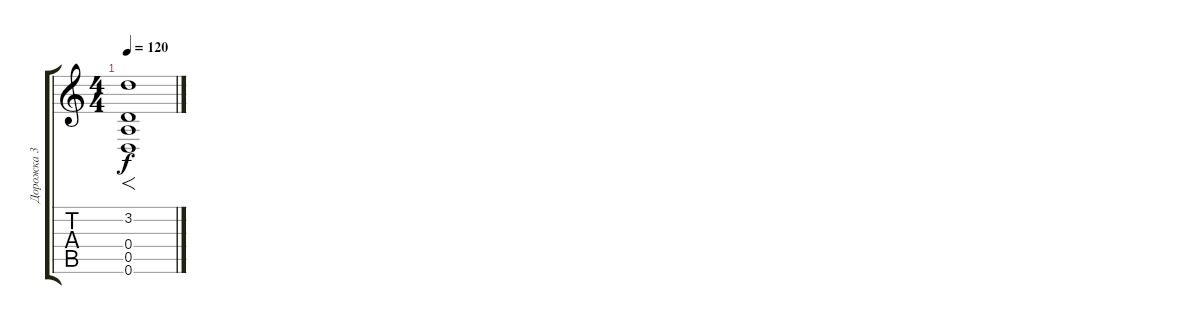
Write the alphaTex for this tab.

\track ("Дорожка 3" "Дорожка 3") {instrument distortionguitar}
\staff {score tabs}
\tuning (E4 B3 G3 D3 A2 D2) {hide}
\ts (4 4)
\tempo 120
\clef g2
\ks c
(3.2 0.4 0.5 0.6).1{f dy f}
